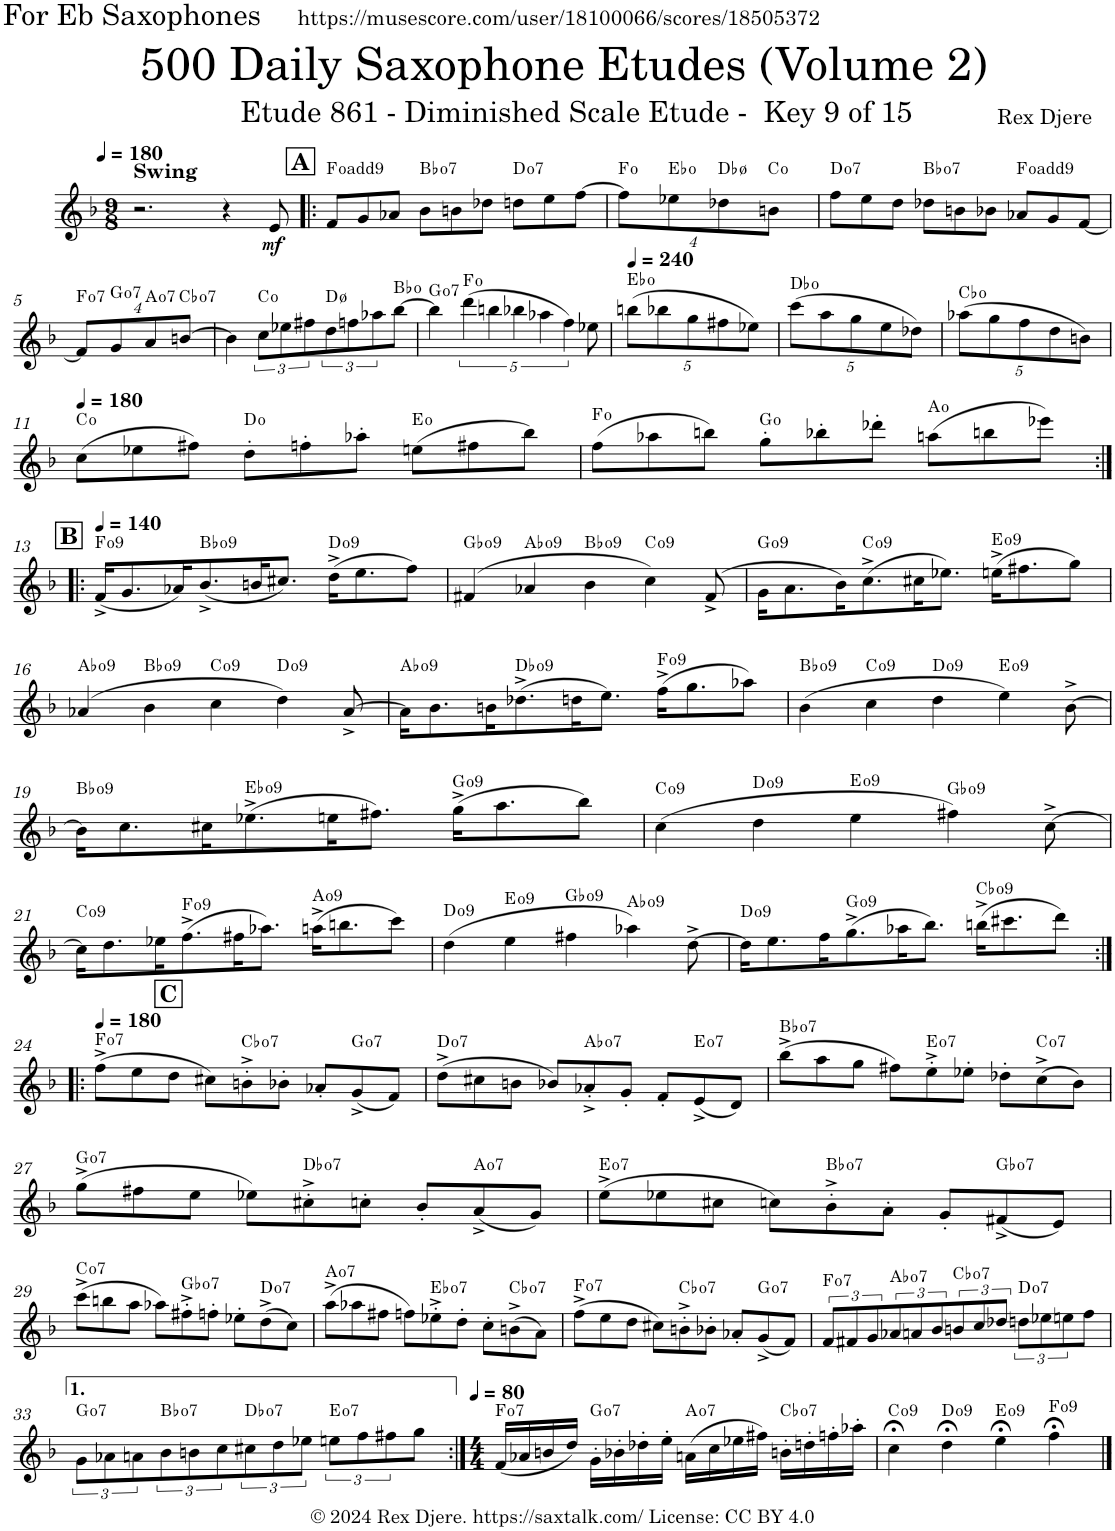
**kern	**dynam	**harte
*part1	*part1	*part1
*staff1	*staff1	*
*I"Alto Saxophone	*	*
*I'A. Sax.	*	*
*clefG2	*	*
*Trd5c9	*	*
*k[b-]	*	*
*M9/8	*	*
*MM180	*	*
=1	=1	=1
!LO:TX:a:B:t=Swing	!	!
2.r	.	.
4r	.	.
!	!LO:DY:b	!
8e/	mf	.
!!LO:REH:place=s1:a:B:cj:fs=14:t=A
=2!|:	=2!|:	=2!|:
8f/L	.	F:dim(9)
8g/	.	.
8a-X/J	.	.
!	!	!LO:H:kt=7
8b-\L	.	Bb:dim7
8bn\	.	.
8dd-X\J	.	.
!	!	!LO:H:kt=7
8ddn\L	.	D:dim7
8ee\	.	.
[8ff\J	.	.
=3	=3	=3
*Xbrackettup	*	*
32%9ff\L]	.	F:dim
32%9ee-X\	.	Eb:dim
32%9dd-X\	.	Db:hdim7
32%9bn\J	.	C:dim
=4	=4	=4
!	!	!LO:H:kt=7
8ff\L	.	D:dim7
8ee\	.	.
8dd\J	.	.
!	!	!LO:H:kt=7
8dd-X\L	.	Bb:dim7
8bn\	.	.
8b-X\J	.	.
8a-X/L	.	F:dim(9)
8g/	.	.
[8f/J	.	.
!!LO:LB:g=z
=5	=5	=5
!	!	!LO:H:kt=7
32%9f/L]	.	F:dim7
!	!	!LO:H:kt=7
32%9g/	.	G:dim7
!	!	!LO:H:kt=7
32%9a/	.	A:dim7
!	!	!LO:H:kt=7
[32%9bn/J	.	Cb:dim7
=6	=6	=6
4b\]	.	.
8cc\L	.	C:dim
8ee-X\	.	.
8ff#X\	.	.
8dd\	.	D:hdim7
8ffn\	.	.
8aa-X\	.	.
[8bb-\J	.	Bb:dim
=7	=7	=7
!	!	!LO:H:kt=7
4bb-\]	.	G:dim7
*brackettup	*	*
(20%3ddd\	.	F:dim
20%3bbn\	.	.
20%3bb-X\	.	.
20%3aa-X\	.	.
20%3ff\)	.	.
8ee-X\	.	.
=8	=8	=8
*Xbrackettup	*	*
*MM240	*	*
(40%9bbn\L	.	Eb:dim
40%9bb-X\	.	.
40%9gg\	.	.
40%9ff#X\	.	.
40%9ee-X\J)	.	.
=9	=9	=9
(40%9ccc\L	.	Db:dim
40%9aa\	.	.
40%9gg\	.	.
40%9ee\	.	.
40%9dd-X\J)	.	.
=10	=10	=10
(40%9aa-X\L	.	Cb:dim
40%9gg\	.	.
40%9ff\	.	.
40%9dd\	.	.
40%9bn\J)	.	.
!!LO:LB:g=z
=11	=11	=11
*MM180	*	*
(8cc\L	.	C:dim
8ee-X\	.	.
8ff#X\J)	.	.
8dd'\L	.	D:dim
8ffn'\	.	.
8aa-X'\J	.	.
(8een\L	.	E:dim
8ff#X\	.	.
8bb-\J)	.	.
=12	=12	=12
(8ff\L	.	F:dim
8aa-X\	.	.
8bbn\J)	.	.
8gg'\L	.	G:dim
8bb-X'\	.	.
8ddd-X'\J	.	.
(8aan\L	.	A:dim
8bbn\	.	.
8eee-X\J)	.	.
!!LO:LB:g=z
=13:|!|:	=13:|!|:	=13:|!|:
!!LO:REH:place=s1:a:B:cj:fs=14:t=B
*MM140	*	*
!	!	!LO:H:kt=7
(16f^/KL	.	F:dim7(9)
8.g/	.	.
16a-X/K)	.	.
!	!	!LO:H:kt=7
(8.b-^/	.	Bb:dim7(9)
16bn/K	.	.
8.cc#X/J)	.	.
!	!	!LO:H:kt=7
(16dd^\KL	.	D:dim7(9)
8.ee\	.	.
8ff\J)	.	.
=14	=14	=14
!	!	!LO:H:kt=7
(4f#X/	.	Gb:dim7(9)
!	!	!LO:H:kt=7
4a-X/	.	Ab:dim7(9)
!	!	!LO:H:kt=7
4b-\	.	Bb:dim7(9)
!	!	!LO:H:kt=7
4cc\)	.	C:dim7(9)
(8f#^/	.	.
=15	=15	=15
!	!	!LO:H:kt=7
16g\KL	.	G:dim7(9)
8.a\	.	.
16b-\K)	.	.
!	!	!LO:H:kt=7
(8.cc^\	.	C:dim7(9)
16cc#X\K	.	.
8.ee-X\J)	.	.
!	!	!LO:H:kt=7
(16een^\KL	.	E:dim7(9)
8.ff#X\	.	.
8gg\J)	.	.
!!LO:LB:g=z
=16	=16	=16
!	!	!LO:H:kt=7
(4a-X/	.	Ab:dim7(9)
!	!	!LO:H:kt=7
4b-\	.	Bb:dim7(9)
!	!	!LO:H:kt=7
4cc\	.	C:dim7(9)
!	!	!LO:H:kt=7
4dd\)	.	D:dim7(9)
[8a-^/	.	.
=17	=17	=17
!	!	!LO:H:kt=7
16a-\KL]	.	Ab:dim7(9)
8.b-\	.	.
16bn\K	.	.
!	!	!LO:H:kt=7
(8.dd-X^\	.	Db:dim7(9)
16ddn\K	.	.
8.ee\J)	.	.
!	!	!LO:H:kt=7
(16ff^\KL	.	F:dim7(9)
8.gg\	.	.
8aa-X\J)	.	.
=18	=18	=18
!	!	!LO:H:kt=7
(4b-\	.	Bb:dim7(9)
!	!	!LO:H:kt=7
4cc\	.	C:dim7(9)
!	!	!LO:H:kt=7
4dd\	.	D:dim7(9)
!	!	!LO:H:kt=7
4ee\)	.	E:dim7(9)
[8b-^\	.	.
!!LO:LB:g=z
=19	=19	=19
!	!	!LO:H:kt=7
16b-\KL]	.	Bb:dim7(9)
8.cc\	.	.
16cc#X\K	.	.
!	!	!LO:H:kt=7
(8.ee-X^\	.	Eb:dim7(9)
16een\K	.	.
8.ff#X\J)	.	.
!	!	!LO:H:kt=7
(16gg^\KL	.	G:dim7(9)
8.aa\	.	.
8bb-\J)	.	.
=20	=20	=20
!	!	!LO:H:kt=7
(4cc\	.	C:dim7(9)
!	!	!LO:H:kt=7
4dd\	.	D:dim7(9)
!	!	!LO:H:kt=7
4ee\	.	E:dim7(9)
!	!	!LO:H:kt=7
4ff#X\)	.	Gb:dim7(9)
[8cc^\	.	.
!!LO:LB:g=z
=21	=21	=21
!	!	!LO:H:kt=7
16cc\KL]	.	C:dim7(9)
8.dd\	.	.
16ee-X\K	.	.
!	!	!LO:H:kt=7
(8.ff^\	.	F:dim7(9)
16ff#X\K	.	.
8.aa-X\J)	.	.
!	!	!LO:H:kt=7
(16aan^\KL	.	A:dim7(9)
8.bbn\	.	.
8ccc\J)	.	.
=22	=22	=22
!	!	!LO:H:kt=7
(4dd\	.	D:dim7(9)
!	!	!LO:H:kt=7
4ee\	.	E:dim7(9)
!	!	!LO:H:kt=7
4ff#X\	.	Gb:dim7(9)
!	!	!LO:H:kt=7
4aa-X\)	.	Ab:dim7(9)
[8dd^\	.	.
=23	=23	=23
!	!	!LO:H:kt=7
16dd\KL]	.	D:dim7(9)
8.ee\	.	.
16ff\K	.	.
!	!	!LO:H:kt=7
(8.gg^\	.	G:dim7(9)
16aa-X\K	.	.
8.bb-\J)	.	.
!	!	!LO:H:kt=7
(16bbn^\KL	.	Cb:dim7(9)
8.ccc#X\	.	.
8ddd\J)	.	.
!!LO:LB:g=z
=24:|!|:	=24:|!|:	=24:|!|:
!!LO:REH:place=s1:a:B:cj:fs=14:t=C:qo=1
*MM180	*	*
!	!	!LO:H:kt=7
(8ff^\L	.	F:dim7
8ee\	.	.
8dd\J	.	.
8cc#X\L)	.	.
!	!	!LO:H:kt=7
8bn'^\	.	Cb:dim7
8b-X'\J	.	.
8a-X'/L	.	.
!	!	!LO:H:kt=7
(8g^/	.	G:dim7
8f/J)	.	.
=25	=25	=25
!	!	!LO:H:kt=7
(8dd^\L	.	D:dim7
8cc#X\	.	.
8bn\J	.	.
8b-X/L)	.	.
!	!	!LO:H:kt=7
8a-X'^/	.	Ab:dim7
8g'/J	.	.
8f'/L	.	.
!	!	!LO:H:kt=7
(8e^/	.	E:dim7
8d/J)	.	.
=26	=26	=26
!	!	!LO:H:kt=7
(8bb-^\L	.	Bb:dim7
8aa\	.	.
8gg\J	.	.
8ff#X\L)	.	.
!	!	!LO:H:kt=7
8ee'^\	.	E:dim7
8ee-X'\J	.	.
8dd-X'\L	.	.
!	!	!LO:H:kt=7
(8cc^\	.	C:dim7
8b-\J)	.	.
!!LO:LB:g=z
=27	=27	=27
!	!	!LO:H:kt=7
(8gg^\L	.	G:dim7
8ff#X\	.	.
8ee\J	.	.
8ee-X\L)	.	.
!	!	!LO:H:kt=7
8cc#X'^\	.	Db:dim7
8ccn'\J	.	.
8b-'/L	.	.
!	!	!LO:H:kt=7
(8a^/	.	A:dim7
8g/J)	.	.
=28	=28	=28
!	!	!LO:H:kt=7
(8ee^\L	.	E:dim7
8ee-X\	.	.
8cc#X\J	.	.
8ccn\L)	.	.
!	!	!LO:H:kt=7
8b-'^\	.	Bb:dim7
8a'\J	.	.
8g'/L	.	.
!	!	!LO:H:kt=7
(8f#X^/	.	Gb:dim7
8e/J)	.	.
!!LO:LB:g=z
=29	=29	=29
!	!	!LO:H:kt=7
(8ccc^\L	.	C:dim7
8bbn\	.	.
8aa\J	.	.
8aa-X\L)	.	.
!	!	!LO:H:kt=7
8ff#X'^\	.	Gb:dim7
8ffn'\J	.	.
8ee-X'\L	.	.
!	!	!LO:H:kt=7
(8dd^\	.	D:dim7
8cc\J)	.	.
=30	=30	=30
!	!	!LO:H:kt=7
(8aa^\L	.	A:dim7
8aa-X\	.	.
8ff#X\J	.	.
8ffn\L)	.	.
!	!	!LO:H:kt=7
8ee-X'^\	.	Eb:dim7
8dd'\J	.	.
8cc'\L	.	.
!	!	!LO:H:kt=7
(8bn^\	.	Cb:dim7
8a\J)	.	.
=31	=31	=31
!	!	!LO:H:kt=7
(8ff^\L	.	F:dim7
8ee\	.	.
8dd\J	.	.
8cc#X\L)	.	.
!	!	!LO:H:kt=7
8bn'^\	.	Cb:dim7
8b-X'\J	.	.
8a-X'/L	.	.
!	!	!LO:H:kt=7
(8g^/	.	G:dim7
8f/J)	.	.
=32	=32	=32
*brackettup	*	*
!	!	!LO:H:kt=7
12f/L	.	F:dim7
12f#X/	.	.
12g/	.	.
!	!	!LO:H:kt=7
12a-X/	.	Ab:dim7
12an/	.	.
12b-/	.	.
!	!	!LO:H:kt=7
12bn/	.	Cb:dim7
12cc/	.	.
12dd-X/J	.	.
!	!	!LO:H:kt=7
12ddn\L	.	D:dim7
12ee-X\	.	.
12een\	.	.
8ff\J	.	.
!!LO:LB:g=z
=33	=33	=33
!	!	!LO:H:kt=7
12g\L	.	G:dim7
12a-X\	.	.
12an\	.	.
!	!	!LO:H:kt=7
12b-\	.	Bb:dim7
12bn\	.	.
12cc\	.	.
!	!	!LO:H:kt=7
12cc#X\	.	Db:dim7
12dd\	.	.
12ee-X\J	.	.
!	!	!LO:H:kt=7
12een\L	.	E:dim7
12ff\	.	.
12ff#X\	.	.
8gg\J	.	.
=34:|!	=34:|!	=34:|!
*M4/4	*	*
*MM80	*	*
!	!	!LO:H:kt=7
(16f/LL	.	F:dim7
16a-X/	.	.
16bn/	.	.
16dd/JJ)	.	.
!	!	!LO:H:kt=7
16g'\LL	.	G:dim7
16b-X'\	.	.
16dd-X'\	.	.
16ee'\JJ	.	.
!	!	!LO:H:kt=7
(16an\LL	.	A:dim7
16cc\	.	.
16ee-X\	.	.
16ff#X\JJ)	.	.
!	!	!LO:H:kt=7
16bn'\LL	.	Cb:dim7
16ddn'\	.	.
16ffn'\	.	.
16aa-X'\JJ	.	.
=35	=35	=35
!	!	!LO:H:kt=7
4cc;<\	.	C:dim7(9)
!	!	!LO:H:kt=7
4dd;<\	.	D:dim7(9)
!	!	!LO:H:kt=7
4ee;<\	.	E:dim7(9)
!	!	!LO:H:kt=7
4ff;<\	.	F:dim7(9)
==	==	==
*-	*-	*-
